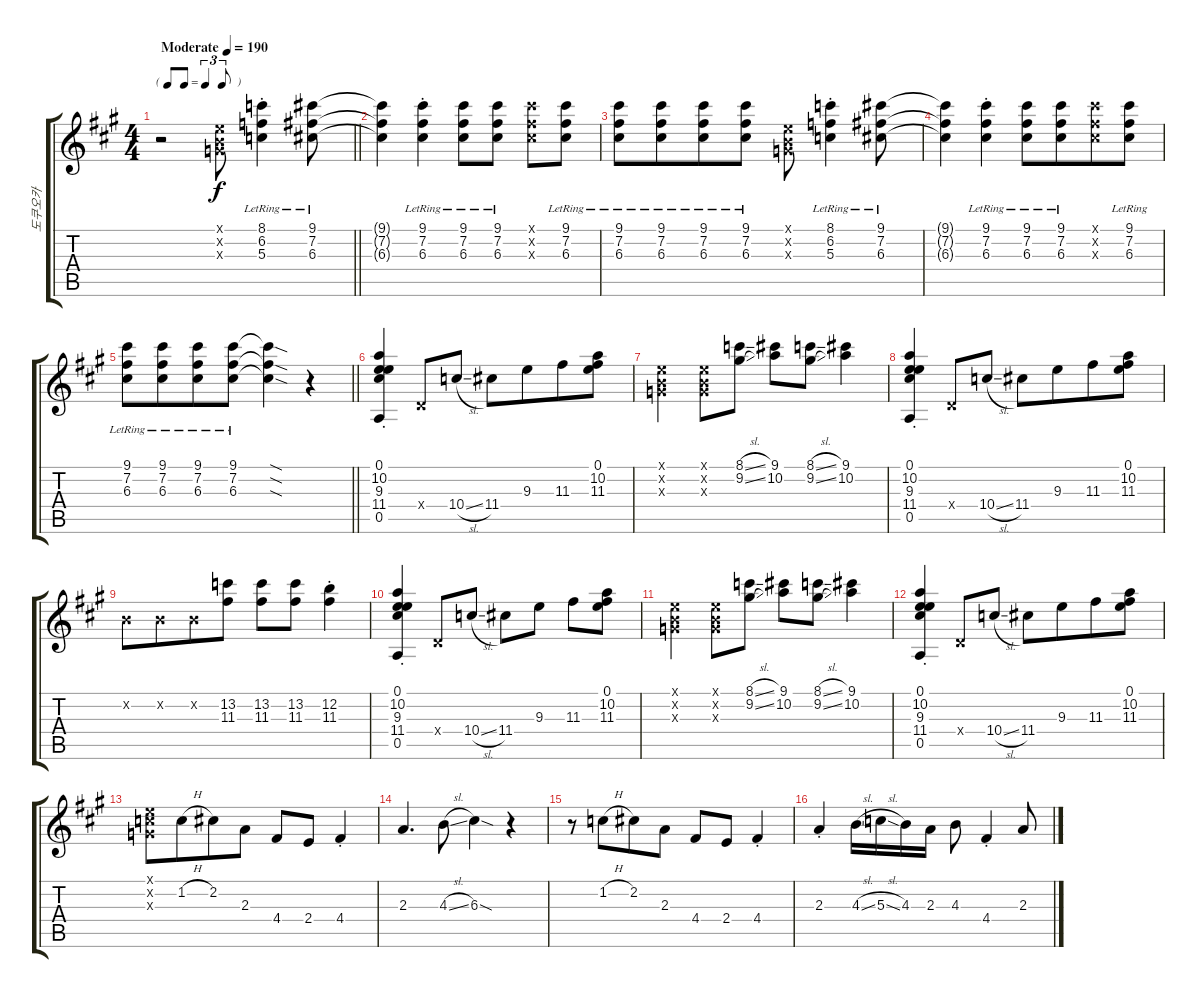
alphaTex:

\track ("도쿠오카" "도쿠오카") {instrument acousticguitarsteel}
\staff {score tabs}
\tuning (E4 B3 G3 D3 A2 E2) {hide}
\ts (4 4)
\tf triplet8th
\tempo (190 "Moderate")
\clef g2
\barLineRight lightlight
\ks a
r.2{dy f instrument acousticguitarsteel} (0.1{x} 0.2{x} 0.3{x}).8 (8.1{st lr} 6.2{st lr} 5.3{st lr}).4 (9.1{lr} 7.2{lr} 6.3{lr}).8 |
(9.1{t} 7.2{t} 6.3{t}).4 (9.1{st lr} 7.2{st lr} 6.3{st lr}).4 (9.1{lr} 7.2{lr} 6.3{lr}).8 (9.1{lr} 7.2{lr} 6.3{lr}).8 (9.1{x} 7.2{x} 6.3{x}).8 (9.1{lr} 7.2{lr} 6.3{lr}).8 |
(9.1{lr} 7.2{lr} 6.3{lr}).8 (9.1{lr} 7.2{lr} 6.3{lr}).8{beam merge} (9.1{lr} 7.2{lr} 6.3{lr}).8 (9.1{lr} 7.2{lr} 6.3{lr}).8 (0.1{x} 0.2{x} 0.3{x}).8 (8.1{st lr} 6.2{st lr} 5.3{st lr}).4 (9.1{lr} 7.2{lr} 6.3{lr}).8 |
(9.1{t} 7.2{t} 6.3{t}).4 (9.1{st lr} 7.2{st lr} 6.3{st lr}).4 (9.1{lr} 7.2{lr} 6.3{lr}).8 (9.1{lr} 7.2{lr} 6.3{lr}).8{beam merge} (9.1{x} 7.2{x} 6.3{x}).8 (9.1{lr} 7.2{lr} 6.3{lr}).8 |
\barLineRight lightlight
(9.1{lr} 7.2{lr} 6.3{lr}).8 (9.1{lr} 7.2{lr} 6.3{lr}).8{beam merge} (9.1{lr} 7.2{lr} 6.3{lr}).8 (9.1{lr} 7.2{lr} 6.3{lr}).8 (9.1{sod t} 7.2{sod t} 6.3{sod t}).4 r.4 |
(0.1{st} 10.2{st} 9.3{st} 11.4{st} 0.5{st}).4 0.4{x}.8 10.4{sl}.8 11.4.8 9.3.8{beam merge} 11.3.8 (0.1 10.2 11.3).8 |
(0.1{x} 0.2{x} 0.3{x}).4 (0.1{x} 0.2{x} 0.3{x}).8 (8.1{sl} 9.2{sl}).8 (9.1 10.2).8 (8.1{sl} 9.2{sl}).8 (9.1 10.2).4 |
(0.1{st} 10.2{st} 9.3{st} 11.4{st} 0.5{st}).4 0.4{x}.8 10.4{sl}.8 11.4.8 9.3.8{beam merge} 11.3.8 (0.1 10.2 11.3).8 |
0.2{x}.8 0.2{x}.8{beam merge} 0.2{x}.8 (13.2 11.3).8 (13.2 11.3).8 (13.2 11.3).8 (12.2{st} 11.3{st}).4 |
(0.1{st} 10.2{st} 9.3{st} 11.4{st} 0.5{st}).4 0.4{x}.8 10.4{sl}.8 11.4.8 9.3.8 11.3.8 (0.1 10.2 11.3).8 |
(0.1{x} 0.2{x} 0.3{x}).4 (0.1{x} 0.2{x} 0.3{x}).8 (8.1{sl} 9.2{sl}).8 (9.1 10.2).8 (8.1{sl} 9.2{sl}).8 (9.1 10.2).4 |
(0.1{st} 10.2{st} 9.3{st} 11.4{st} 0.5{st}).4 0.4{x}.8 10.4{sl}.8 11.4.8 9.3.8{beam merge} 11.3.8 (0.1 10.2 11.3).8 |
(0.1{x} 1.2{x} 0.3{x}).8 1.2{h}.8{beam merge} 2.2.8 2.3.8 4.4.8 2.4.8 4.4{st}.4 |
2.3.4{d} 4.3{sl}.8 6.3{sod}.4 r.4 |
r.8 1.2{h}.8{beam merge} 2.2.8 2.3.8 4.4.8 2.4.8 4.4{st}.4 |
2.3{st}.4 4.3{sl}.16 5.3{sl}.16 4.3.16 2.3.16 4.3.8 4.4{st}.4 2.3.8
